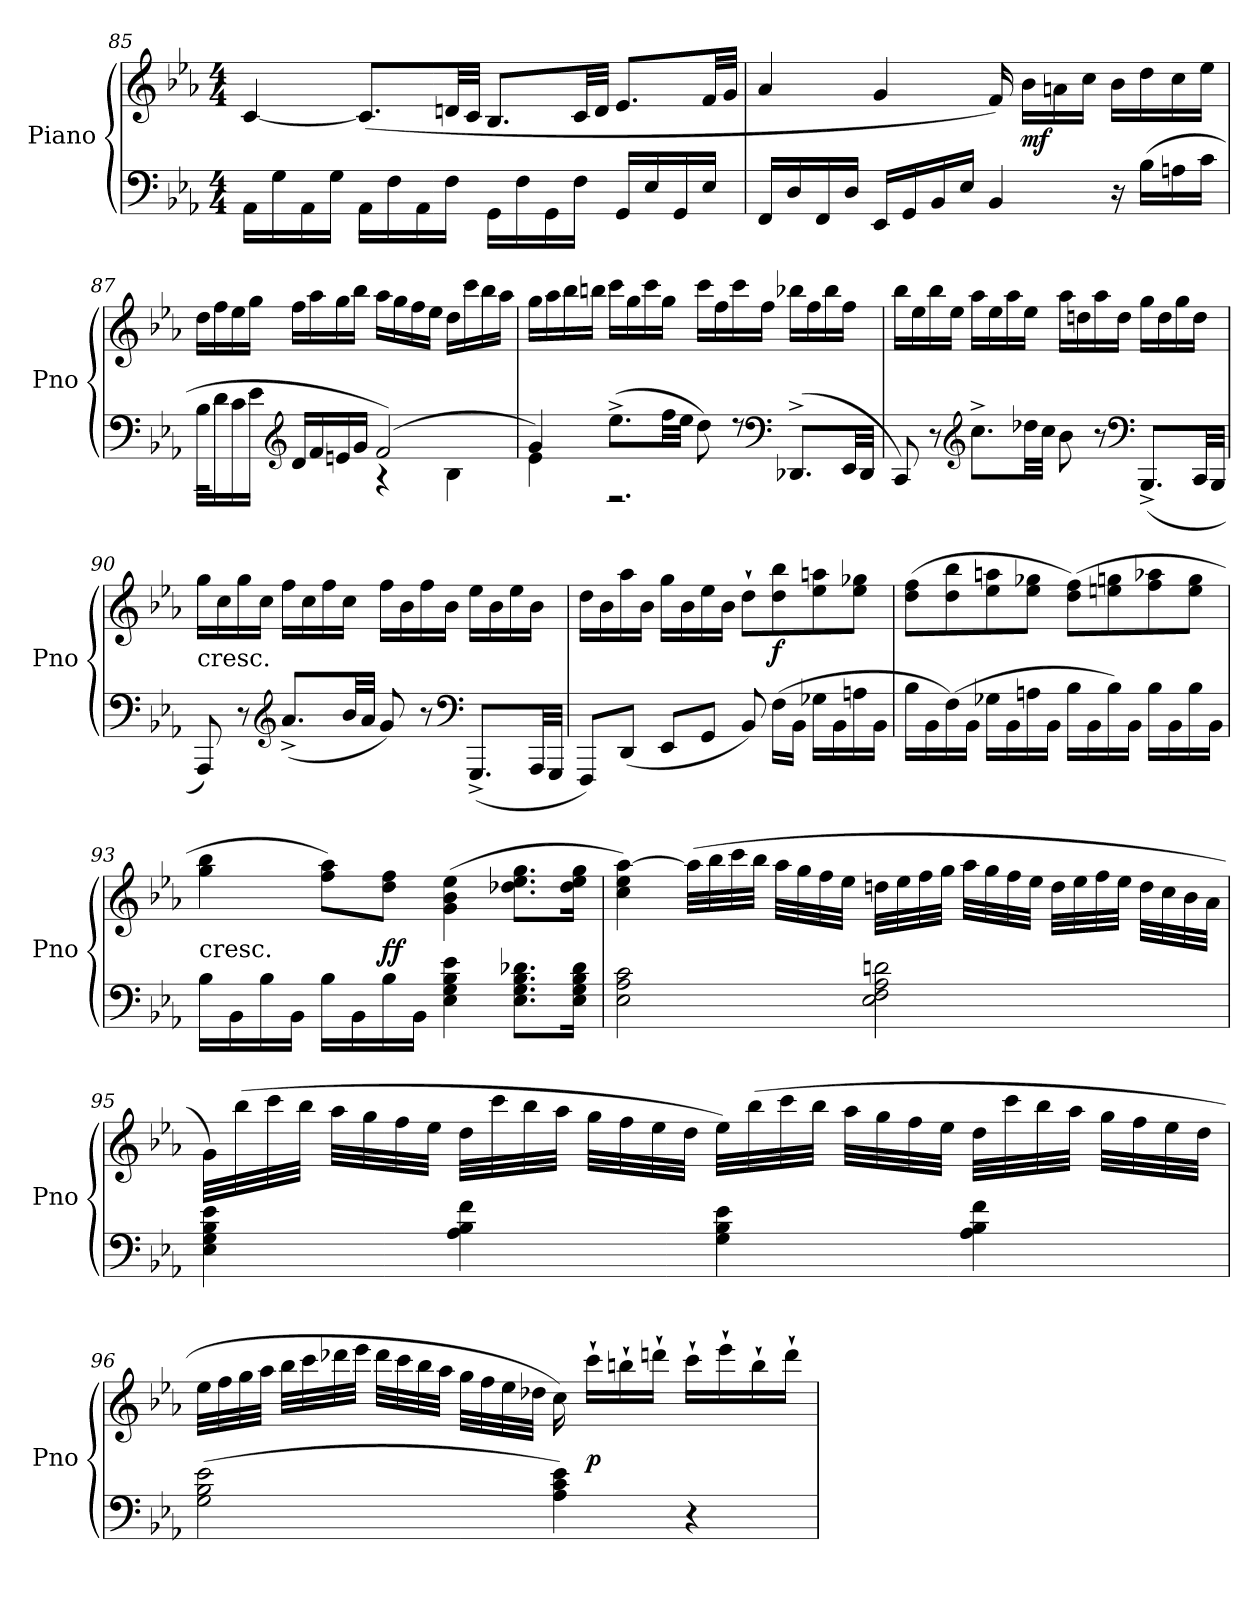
**kern	**kern	**dynam
*part1	*part1	*part1
*staff2	*staff1	*staff1/2
*I"Piano	*	*
*I'Pno	*	*
*clefF4	*clefG2	*
*k[b-e-a-]	*k[b-e-a-]	*
*E-:	*E-:	*
*M4/4	*M4/4	*
=85	=85	=85
16AA-\LL	[4c/	.
16G\	.	.
16AA-\	.	.
16G\JJ	.	.
16AA-\LL	(8.c/L]	.
16F\	.	.
16AA-\	.	.
16F\JJ	32dn/LL	.
.	32c/JJJ	.
16GG\LL	8.B-/L	.
16F\	.	.
16GG\	.	.
16F\JJ	32c/LL	.
.	32d/JJJ	.
16GG/LL	8.e-/L	.
16E-/	.	.
16GG/	.	.
16E-/JJ	32f/LL	.
.	32g/JJJ	.
=86	=86	=86
16FF/LL	4a-/	.
16D/	.	.
16FF/	.	.
16D/JJ	.	.
16EE-/LL	4g/	.
16GG/	.	.
16BB-/	.	.
16E-/JJ	.	.
4BB-/	16f/)	.
.	16b-\LL	mf
.	16an\	.
.	16cc\JJ	.
16r	16b-\LL	.
(16B-\LL	16dd\	.
16An\	16cc\	.
16c\JJ	16ee-\JJ	.
=87	=87	=87
*^	*	*
16B-\LL	2r	16dd\LL	.
16d\	.	16ff\	.
16c\	.	16ee-\	.
16e-\JJ	.	16gg\JJ	.
*clefG2	*	*	*
16d/LL	.	16ff\LL	.
16f/	.	16aa-\	.
16en/	.	16gg\	.
16g/JJ	.	16bb-\JJ	.
(2f/)	4r	16aa-\LL	.
.	.	16gg\	.
.	.	16ff\	.
.	.	16ee-\JJ	.
.	4B-\	16dd\LL	.
.	.	16ccc\	.
.	.	16bb-\	.
.	.	16aa-\JJ	.
=88	=88	=88	=88
4g/)	4e-\	16gg\LL	.
.	.	16aa-\	.
.	.	16bb-\	.
.	.	16bbn\JJ	.
(8.ee-^\L	2.r	16ccc\LL	.
.	.	16gg\	.
.	.	16ccc\	.
32ff\LL	.	16gg\JJ	.
32ee-\JJJ	.	.	.
8dd\)	.	16ccc\LL	.
.	.	16ff\	.
8r	.	16ccc\	.
.	.	16ff\JJ	.
*clefF4	*	*	*
(8.DD-X^/L	.	16bb-X\LL	.
.	.	16ff\	.
.	.	16bb-\	.
32EE-/LL	.	16ff\JJ	.
32DD-/JJJ	.	.	.
*v	*v	*	*
=89	=89	=89
8CC/)	16bb-\LL	.
.	16ee-\	.
8r	16bb-\	.
.	16ee-\JJ	.
*clefG2	*	*
8.cc^\L	16aa-\LL	.
.	16ee-\	.
.	16aa-\	.
32dd-X\LL	16ee-\JJ	.
32cc\JJJ	.	.
8b-\	16aa-\LL	.
.	16ddn\	.
8r	16aa-\	.
.	16dd\JJ	.
*clefF4	*	*
(8.BBB-^/L	16gg\LL	.
.	16dd\	.
.	16gg\	.
32CC/LL	16dd\JJ	.
32BBB-/JJJ	.	.
=90	=90	=90
!	!LO:TX:c:t=cresc.	!
8AAA-/)	16gg\LL	.
.	16cc\	.
8r	16gg\	.
.	16cc\JJ	.
*clefG2	*	*
(8.a-^/L	16ff\LL	.
.	16cc\	.
.	16ff\	.
32b-/LL	16cc\JJ	.
32a-/JJJ	.	.
8g/)	16ff\LL	.
.	16b-\	.
8r	16ff\	.
.	16b-\JJ	.
*clefF4	*	*
(8.GGG^/L	16ee-\LL	.
.	16b-\	.
.	16ee-\	.
32AAA-/LL	16b-\JJ	.
32GGG/JJJ	.	.
=91	=91	=91
8FFF/L)	16dd\LL	.
.	16b-\	.
(8DD/J	16aa-\	.
.	16b-\JJ	.
8EE-/L	16gg\LL	.
.	16b-\	.
8GG/J	16ee-\	.
.	16b-\JJ	.
8BB-/)	8dd`\L	.
(16F\LL	8dd\ 8bb-\	f
16BB-\JJ	.	.
16G-X\LL	8ee-\ 8aan\	.
16BB-\	.	.
16An\	8ee-\ 8gg-X\J	.
16BB-\JJ	.	.
=92	=92	=92
16B-\LL	(8dd\ 8ff\L	.
16BB-\	.	.
(16F\)	8dd\ 8bb-\	.
16BB-\JJ	.	.
16G-X\LL	8ee-\ 8aan\	.
16BB-\	.	.
16An\	8ee-\ 8gg-X\J	.
16BB-\JJ	.	.
16B-\LL	(8dd\ 8ff\L)	.
16BB-\	.	.
16B-\)	8een\ 8ggn\	.
16BB-\JJ	.	.
16B-\LL	8ff\ 8aa-X\	.
16BB-\	.	.
16B-\	8ee\ 8gg\J	.
16BB-\JJ	.	.
=93	=93	=93
!	!LO:TX:c:t=cresc.	!
16B-\LL	4gg\ 4bb-\	.
16BB-\	.	.
16B-\	.	.
16BB-\JJ	.	.
16B-\LL	8ff\ 8aa-\L)	.
16BB-\	.	.
16B-\	8dd\ 8ff\J	ff
16BB-\JJ	.	.
4E-\ 4G\ 4B-\ 4e-\	(4g\ 4b-\ 4ee-\	.
8.E-\ 8.G\ 8.B-\ 8.d-X\L	8.dd-X\ 8.ee-\ 8.gg\L	.
16E-\ 16G\ 16B-\ 16d-\Jk	16dd-\ 16ee-\ 16gg\Jk	.
=94	=94	=94
2E-\ 2A-\ 2c\	4cc\ 4ee-\ [4aa-\)	.
.	(32aa-\LLL]	.
.	32bb-\	.
.	32ccc\	.
.	32bb-\JJJ	.
.	32aa-\LLL	.
.	32gg\	.
.	32ff\	.
.	32ee-\JJJ	.
2E-\ 2F\ 2A-\ 2dn\	32ddn\LLL	.
.	32ee-\	.
.	32ff\	.
.	32gg\JJJ	.
.	32aa-\LLL	.
.	32gg\	.
.	32ff\	.
.	32ee-\JJJ	.
.	32dd\LLL	.
.	32ee-\	.
.	32ff\	.
.	32ee-\JJJ	.
.	32dd\LLL	.
.	32cc\	.
.	32b-\	.
.	32a-\JJJ	.
=95	=95	=95
4E-\ 4G\ 4B-\ 4e-\	32g\LLL)	.
.	(32bb-\	.
.	32ccc\	.
.	32bb-\JJJ	.
.	32aa-\LLL	.
.	32gg\	.
.	32ff\	.
.	32ee-\JJJ	.
4A-\ 4B-\ 4f\	32dd\LLL	.
.	32ccc\	.
.	32bb-\	.
.	32aa-\JJJ	.
.	32gg\LLL	.
.	32ff\	.
.	32ee-\	.
.	32dd\JJJ	.
4G\ 4B-\ 4e-\	32ee-\LLL)	.
.	(32bb-\	.
.	32ccc\	.
.	32bb-\JJJ	.
.	32aa-\LLL	.
.	32gg\	.
.	32ff\	.
.	32ee-\JJJ	.
4A-\ 4B-\ 4f\	32dd\LLL	.
.	32ccc\	.
.	32bb-\	.
.	32aa-\JJJ	.
.	32gg\LLL	.
.	32ff\	.
.	32ee-\	.
.	32dd\JJJ	.
=96	=96	=96
(2G\ 2B-\ 2e-\	32ee-\LLL	.
.	32ff\	.
.	32gg\	.
.	32aa-\JJJ	.
.	32bb-\LLL	.
.	32ccc\	.
.	32ddd-X\	.
.	32eee-\JJJ	.
.	32ddd-\LLL	.
.	32ccc\	.
.	32bb-\	.
.	32aa-\JJJ	.
.	32gg\LLL	.
.	32ff\	.
.	32ee-\	.
.	32dd-X\JJJ	.
4A-\ 4c\ 4e-\)	16cc\)	.
.	16ccc`\LL	p
.	16bbn`\	.
.	16dddn`\JJ	.
4r	16ccc`\LL	.
.	16eee-`\	.
.	16bb`\	.
.	16ddd`\JJ	.
=	=	=
*-	*-	*-
